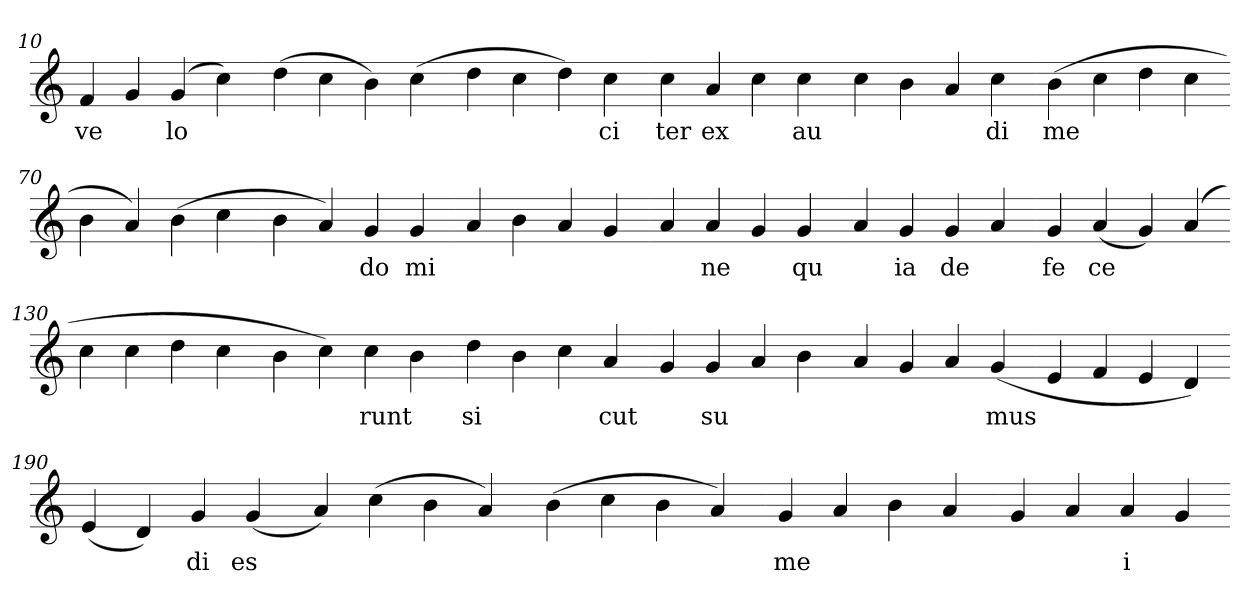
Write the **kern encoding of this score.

**kern	**text
*part1	*part1
*staff1	*staff1
*clefG2	*
=10.	=10.
4f	ve
4g	.
(>4g	lo
4cc)	.
=20.-	=20.-
(>4dd	.
4cc	.
4b)	.
(>4cc	.
=30.-	=30.-
4dd	.
4cc	.
4dd)	.
4cc	ci
=40.-	=40.-
4cc	ter
4a	ex
4cc	.
4cc	au
=50.-	=50.-
4cc	.
4b	.
4a	.
4cc	di
=60.-	=60.-
(>4b	me
4cc	.
4dd	.
4cc	.
=70.-	=70.-
4b	.
4a)	.
(>4b	.
4cc	.
=80.-	=80.-
4b	.
4a)	.
4g	do
4g	mi
=90.-	=90.-
4a	.
4b	.
4a	.
4g	.
=100.-	=100.-
4a	.
4a	ne
4g	.
4g	qu
=110.-	=110.-
4a	.
4g	ia
4g	de
4a	.
=120.-	=120.-
4g	fe
(>4a	ce
4g)	.
(>4a	.
=130.-	=130.-
4cc	.
4cc	.
4dd	.
4cc	.
=140.-	=140.-
4b	.
4cc)	.
4cc	runt
4b	.
=150.-	=150.-
4dd	si
4b	.
4cc	.
4a	cut
=160.-	=160.-
4g	.
4g	su
4a	.
4b	.
=170.-	=170.-
4a	.
4g	.
4a	.
(>4g	mus
=180.-	=180.-
4e	.
4f	.
4e	.
4d)	.
=190.-	=190.-
(>4e	.
4d)	.
4g	di
(>4g	es
=200.-	=200.-
4a)	.
(>4cc	.
4b	.
4a)	.
=210.-	=210.-
(>4b	.
4cc	.
4b	.
4a)	.
=220.-	=220.-
4g	me
4a	.
4b	.
4a	.
=230.-	=230.-
4g	.
4a	.
4a	i
4g	.
=-	=-
*-	*-
